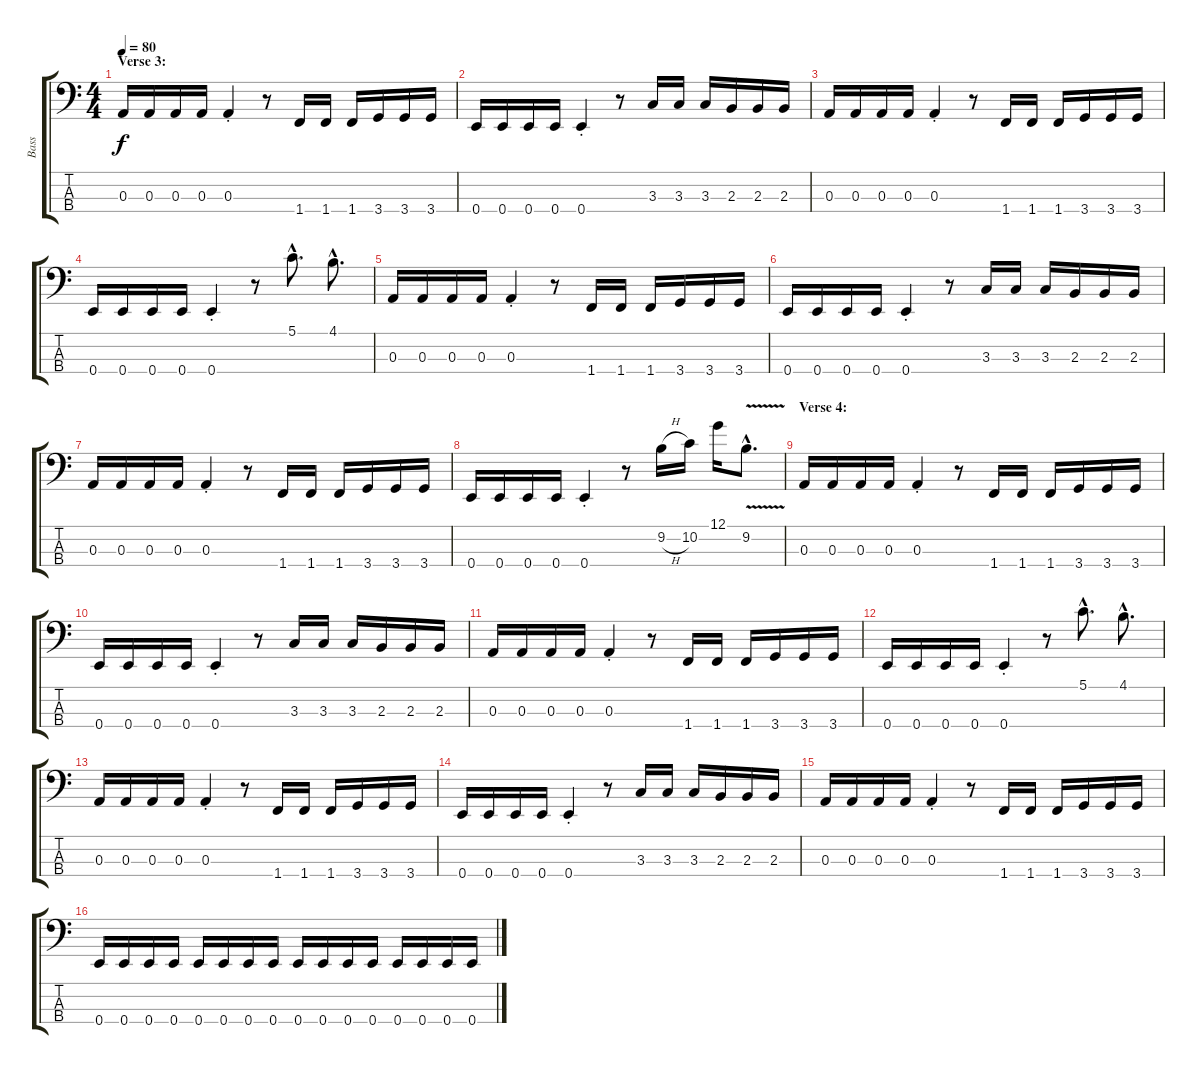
\track ("Bass" "Bass") {instrument electricbasspick}
\staff {score tabs}
\tuning (G2 D2 A1 E1) {hide}
\ts (4 4)
\section ("" "Verse 3:")
\tempo 80
\clef f4
\ks c
0.3.16{dy f} 0.3.16 0.3.16 0.3.16 0.3{st}.4 r.8 1.4.16 1.4.16 1.4.16 3.4.16 3.4.16 3.4.16 |
0.4.16 0.4.16 0.4.16 0.4.16 0.4{st}.4 r.8 3.3.16 3.3.16 3.3.16 2.3.16 2.3.16 2.3.16 |
0.3.16 0.3.16 0.3.16 0.3.16 0.3{st}.4 r.8 1.4.16 1.4.16 1.4.16 3.4.16 3.4.16 3.4.16 |
0.4.16 0.4.16 0.4.16 0.4.16 0.4{st}.4 r.8 5.1{hac}.8{d} 4.1{hac}.8{d} |
0.3.16 0.3.16 0.3.16 0.3.16 0.3{st}.4 r.8 1.4.16 1.4.16 1.4.16 3.4.16 3.4.16 3.4.16 |
0.4.16 0.4.16 0.4.16 0.4.16 0.4{st}.4 r.8 3.3.16 3.3.16 3.3.16 2.3.16 2.3.16 2.3.16 |
0.3.16 0.3.16 0.3.16 0.3.16 0.3{st}.4 r.8 1.4.16 1.4.16 1.4.16 3.4.16 3.4.16 3.4.16 |
0.4.16 0.4.16 0.4.16 0.4.16 0.4{st}.4 r.8 9.2{h}.16 10.2.16 12.1.16 9.2{v hac}.8{d} |
\section ("" "Verse 4:")
0.3.16 0.3.16 0.3.16 0.3.16 0.3{st}.4 r.8 1.4.16 1.4.16 1.4.16 3.4.16 3.4.16 3.4.16 |
0.4.16 0.4.16 0.4.16 0.4.16 0.4{st}.4 r.8 3.3.16 3.3.16 3.3.16 2.3.16 2.3.16 2.3.16 |
0.3.16 0.3.16 0.3.16 0.3.16 0.3{st}.4 r.8 1.4.16 1.4.16 1.4.16 3.4.16 3.4.16 3.4.16 |
0.4.16 0.4.16 0.4.16 0.4.16 0.4{st}.4 r.8 5.1{hac}.8{d} 4.1{hac}.8{d} |
0.3.16 0.3.16 0.3.16 0.3.16 0.3{st}.4 r.8 1.4.16 1.4.16 1.4.16 3.4.16 3.4.16 3.4.16 |
0.4.16 0.4.16 0.4.16 0.4.16 0.4{st}.4 r.8 3.3.16 3.3.16 3.3.16 2.3.16 2.3.16 2.3.16 |
0.3.16 0.3.16 0.3.16 0.3.16 0.3{st}.4 r.8 1.4.16 1.4.16 1.4.16 3.4.16 3.4.16 3.4.16 |
0.4.16 0.4.16 0.4.16 0.4.16 0.4.16 0.4.16 0.4.16 0.4.16 0.4.16 0.4.16 0.4.16 0.4.16 0.4.16 0.4.16 0.4.16 0.4.16
